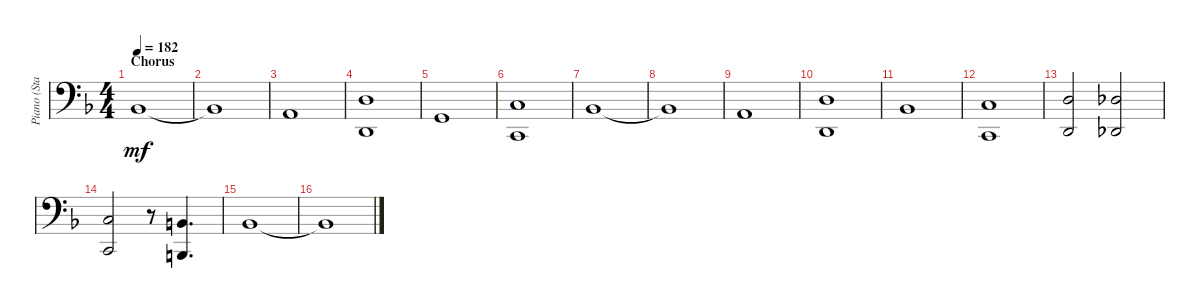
\track ("Piano (Staff 2)" "Piano (Sta") {instrument acousticgrandpiano}
\staff {score}
\tuning (E4 B3 G3 D3 A2 E2 B1) {hide}
\ts (4 4)
\section ("" "Chorus")
\tempo 182
\clef f4
\ks f
1.5.1{dy mf} |
1.5{t}.1 |
0.5.1 |
(0.4 3.7).1 |
3.6.1 |
(3.5 1.7).1 |
1.5.1 |
1.5{t}.1 |
0.5.1 |
(0.4 3.7).1 |
1.5.1 |
(3.5 1.7).1 |
(0.4 3.7).2 (4.5 2.7).2 |
(3.5 1.7).2 r.8 (2.5 0.7).4{d} |
1.5.1 |
1.5{t}.1
